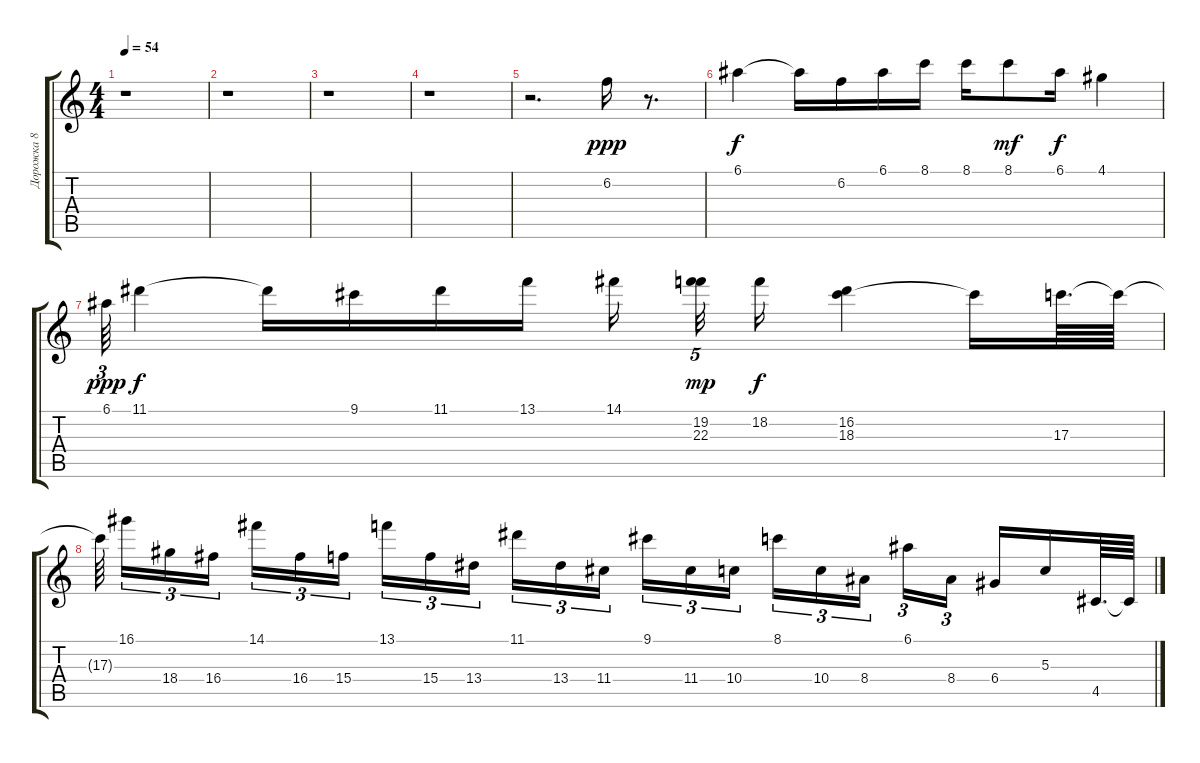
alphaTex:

\track ("Дорожка 8" "Дорожка 8") {instrument overdrivenguitar}
\staff {score tabs}
\tuning (E4 B3 G3 D3 A2 E2) {hide}
\ts (4 4)
\tempo 54
\clef g2
\ks c
r.1{dy ppp} |
r.1 |
r.1 |
r.1 |
r.2{d} 6.2.16 r.8{d} |
6.1.4{dy f} 6.1{t}.16 6.2.16 6.1.16 8.1.16 8.1.16 8.1.8{dy mf} 6.1.16{dy f} 4.1.4 |
6.1.64{tu (3 2) dy ppp} 11.1.4{dy f} 11.1{t}.16 9.1.16 11.1.16 13.1.16 14.1.16{beam splitsecondary} (19.2 22.3).32{tu (5 4) dy mp} 18.2.16{dy f} (16.2 18.3).4 18.3{t}.16 17.3.64{d} 17.3{t}.64 |
17.3{t}.64{beam splitsecondary} 16.1.16{tu (3 2)} 18.4.16{tu (3 2)} 16.4.16{tu (3 2) beam splitsecondary} 14.1.16{tu (3 2)} 16.4.16{tu (3 2)} 15.4.16{tu (3 2)} 13.1.16{tu (3 2)} 15.4.16{tu (3 2)} 13.4.16{tu (3 2) beam splitsecondary} 11.1.16{tu (3 2)} 13.4.16{tu (3 2)} 11.4.16{tu (3 2)} 9.1.16{tu (3 2)} 11.4.16{tu (3 2)} 10.4.16{tu (3 2) beam splitsecondary} 8.1.16{tu (3 2)} 10.4.16{tu (3 2)} 8.4.16{tu (3 2)} 6.1.16{tu (3 2)} 8.4.16{tu (3 2) beam splitsecondary} 6.4.16 5.3.16 4.5.64{d} 4.5{t}.64
